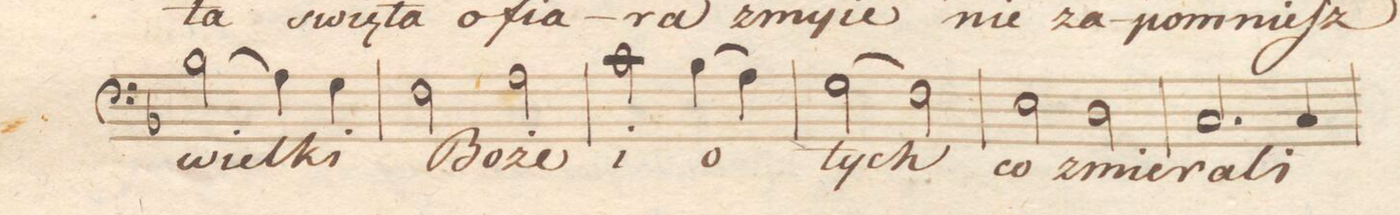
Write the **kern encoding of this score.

**kern	**text	**dynam
*I"Baſso.	*	*
*clefF4	*	*
*k[b-]	*	*
*met(c|)	*	*
*M2/2	*	*
(2B-\	wiel-	.
4A\)	.	.
4G\	-ki	.
=60	=60	=60
2F\	Bo-	.
2A\	-że	.
=61	=61	=61
2c\	i	.
(4B-\	o	.
4A\)	.	.
=62	=62	=62
(2G\	tych	.
2F\)	.	.
=63	=63	=63
2E\	co	.
2D\	zmie-	.
=64	=64	=64
2.C/	-ra-	.
4C/	-li	.
=65	=65	=65
*-	*-	*-
